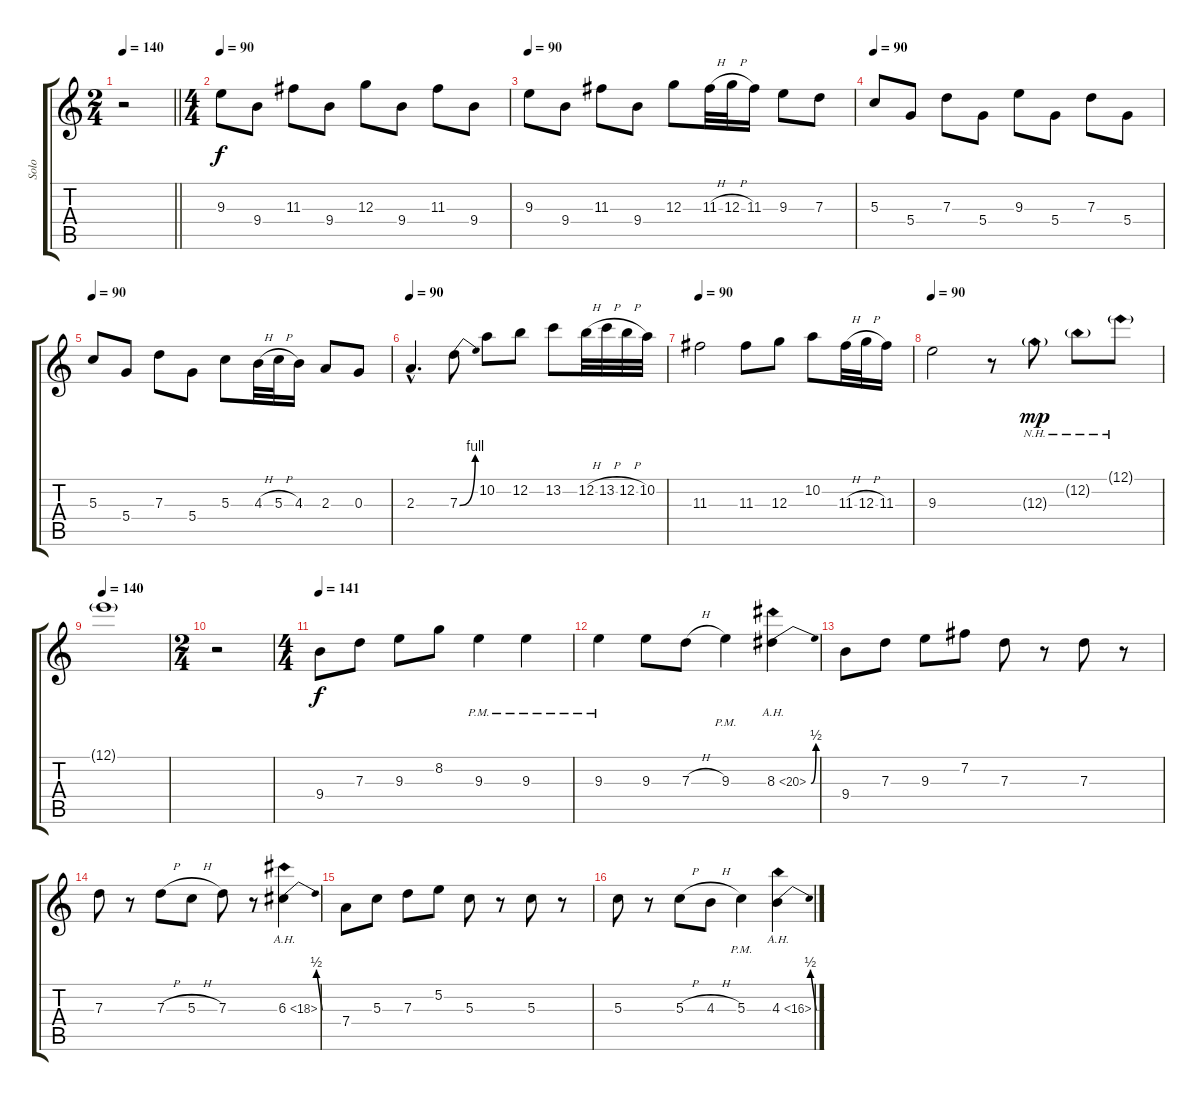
\track ("Solo" "Solo") {instrument overdrivenguitar}
\staff {score tabs}
\tuning (E4 B3 G3 D3 A2 E2) {hide}
\ts (2 4)
\tempo 140
\tempo 90
\tempo 140
\clef g2
\barLineRight lightlight
\ks c
r.2{dy f volume 13 instrument overdrivenguitar} |
\ts (4 4)
\tempo 90
9.3.8 9.4.8 11.3.8 9.4.8 12.3.8 9.4.8 11.3.8 9.4.8 |
\tempo 90
9.3.8 9.4.8 11.3.8 9.4.8 12.3.8 11.3{h}.32 12.3{h}.32 11.3.16 9.3.8 7.3.8 |
\tempo 90
5.3.8 5.4.8 7.3.8 5.4.8 9.3.8 5.4.8 7.3.8 5.4.8 |
\tempo 90
5.3.8 5.4.8 7.3.8 5.4.8 5.3.8 4.3{h}.32 5.3{h}.32 4.3.16 2.3.8 0.3.8 |
\tempo 90
2.3{hac}.4{d} 7.3{be (bend 0 0 60 4)}.8 10.2.8 12.2.8 13.2.8 12.2{h}.32 13.2{h}.32 12.2{h}.32 10.2.32 |
\tempo 90
11.3.2 11.3.8 12.3.8 10.2.8 11.3{h}.32 12.3{h}.32 11.3.16 |
\tempo 90
9.3.2 r.8 12.3{nh g}.8{dy mp} 12.2{nh g}.8 12.1{nh g}.8 |
\tempo 140
12.1{g}.1 |
\ts (2 4)
r.2 |
\ts (4 4)
\tempo 141
9.4.8{dy f} 7.3.8 9.3.8 8.2.8 9.3{pm}.4 9.3{pm}.4 |
9.3{pm}.4 9.3.8 7.3{h}.8 9.3{pm}.4 8.3{be (bend 0 0 60 2) ah 12}.4 |
9.4.8 7.3.8 9.3.8 7.2.8 7.3.8 r.8 7.3.8 r.8 |
7.3.8 r.8 7.3{h}.8 5.3{h}.8 7.3.8 r.8 6.3{be (bend 0 0 60 2) ah 12}.4 |
7.4.8 5.3.8 7.3.8 5.2.8 5.3.8 r.8 5.3.8 r.8 |
5.3.8 r.8 5.3{h}.8 4.3{h}.8 5.3{pm}.4 4.3{be (bend 0 0 60 2) ah 12}.4
